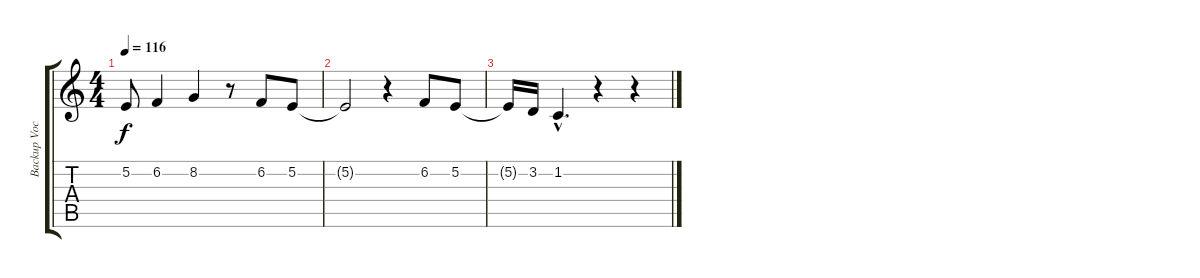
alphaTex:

\track ("Backup Vocals" "Backup Voc") {instrument trombone}
\staff {score tabs}
\tuning (E4 B3 G3 D3 A2 E2) {hide}
\ts (4 4)
\tempo 116
\clef g2
\ks c
5.2{t}.8{dy f} 6.2.4 8.2.4 r.8 6.2.8 5.2.8 |
5.2{t}.2 r.4 6.2.8 5.2.8 |
5.2{t}.16 3.2.16 1.2{hac}.4{d} r.4 r.4
